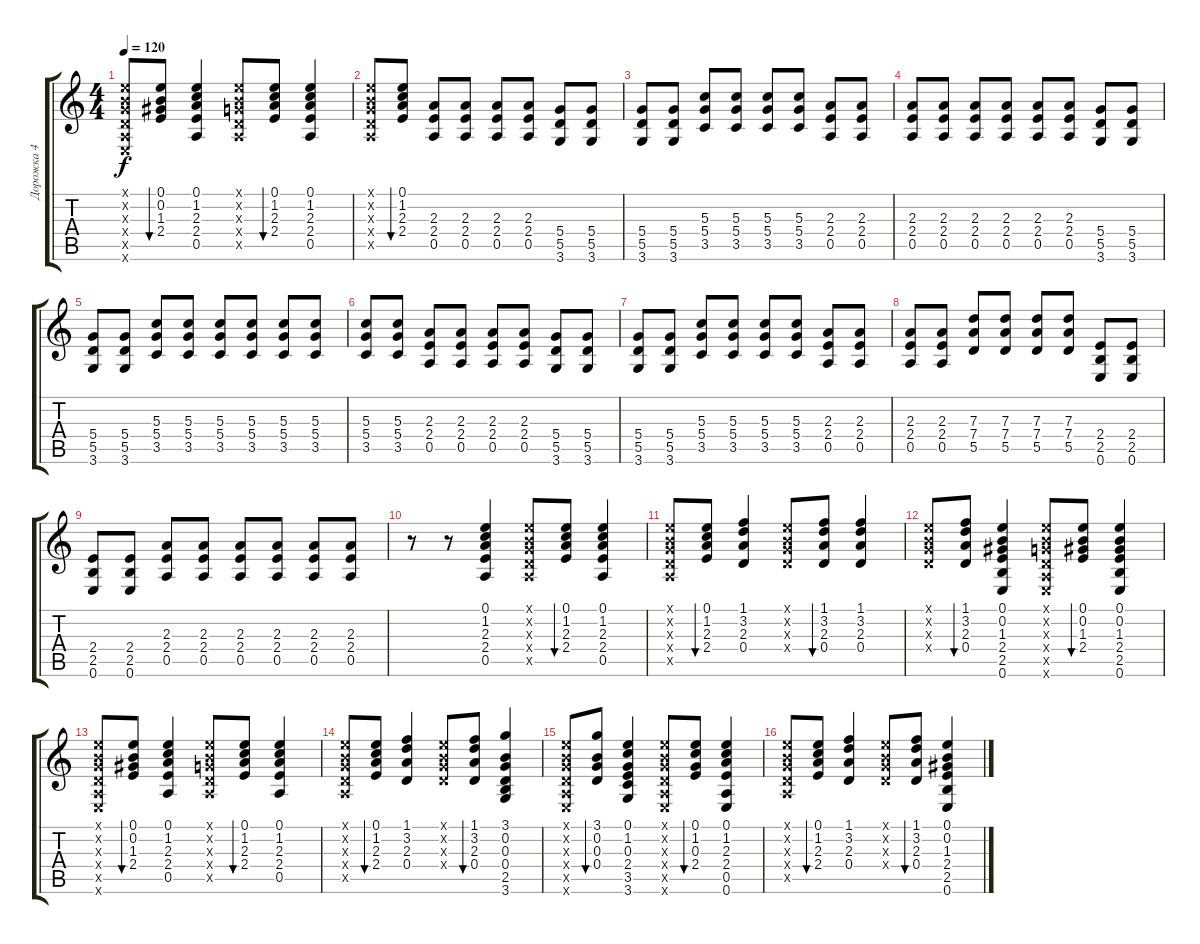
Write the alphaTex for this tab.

\track ("Дорожка 4" "Дорожка 4") {instrument acousticguitarnylon}
\staff {score tabs}
\tuning (E4 B3 G3 D3 A2 E2) {hide}
\ts (4 4)
\tempo 120
\clef g2
\ks c
(0.1{x} 0.2{x} 0.3{x} 0.4{x} 0.5{x} 0.6{x}).8{dy f} (0.1 0.2 1.3 2.4).8{bu 60} (0.1 1.2 2.3 2.4 0.5).4 (0.1{x} 0.2{x} 0.3{x} 0.4{x} 0.5{x}).8 (0.1 1.2 2.3 2.4).8{bu 60} (0.1 1.2 2.3 2.4 0.5).4 |
(0.1{x} 0.2{x} 0.3{x} 0.4{x} 0.5{x}).8 (0.1 1.2 2.3 2.4).8{bu 60} (2.3 2.4 0.5).8{instrument overdrivenguitar} (2.3 2.4 0.5).8 (2.3 2.4 0.5).8 (2.3 2.4 0.5).8 (5.4 5.5 3.6).8 (5.4 5.5 3.6).8 |
(5.4 5.5 3.6).8 (5.4 5.5 3.6).8 (5.3 5.4 3.5).8 (5.3 5.4 3.5).8 (5.3 5.4 3.5).8 (5.3 5.4 3.5).8 (2.3 2.4 0.5).8 (2.3 2.4 0.5).8 |
(2.3 2.4 0.5).8 (2.3 2.4 0.5).8 (2.3 2.4 0.5).8 (2.3 2.4 0.5).8 (2.3 2.4 0.5).8 (2.3 2.4 0.5).8 (5.4 5.5 3.6).8 (5.4 5.5 3.6).8 |
(5.4 5.5 3.6).8 (5.4 5.5 3.6).8 (5.3 5.4 3.5).8 (5.3 5.4 3.5).8 (5.3 5.4 3.5).8 (5.3 5.4 3.5).8 (5.3 5.4 3.5).8 (5.3 5.4 3.5).8 |
(5.3 5.4 3.5).8 (5.3 5.4 3.5).8 (2.3 2.4 0.5).8 (2.3 2.4 0.5).8 (2.3 2.4 0.5).8 (2.3 2.4 0.5).8 (5.4 5.5 3.6).8 (5.4 5.5 3.6).8 |
(5.4 5.5 3.6).8 (5.4 5.5 3.6).8 (5.3 5.4 3.5).8 (5.3 5.4 3.5).8 (5.3 5.4 3.5).8 (5.3 5.4 3.5).8 (2.3 2.4 0.5).8 (2.3 2.4 0.5).8 |
(2.3 2.4 0.5).8 (2.3 2.4 0.5).8 (7.3 7.4 5.5).8 (7.3 7.4 5.5).8 (7.3 7.4 5.5).8 (7.3 7.4 5.5).8 (2.4 2.5 0.6).8 (2.4 2.5 0.6).8 |
(2.4 2.5 0.6).8 (2.4 2.5 0.6).8 (2.3 2.4 0.5).8 (2.3 2.4 0.5).8 (2.3 2.4 0.5).8 (2.3 2.4 0.5).8 (2.3 2.4 0.5).8 (2.3 2.4 0.5).8 |
r.8{instrument acousticguitarnylon} r.8 (0.1 1.2 2.3 2.4 0.5).4 (0.1{x} 0.2{x} 0.3{x} 0.4{x} 0.5{x}).8 (0.1 1.2 2.3 2.4).8{bu 60} (0.1 1.2 2.3 2.4 0.5).4 |
(0.1{x} 0.2{x} 0.3{x} 0.4{x} 0.5{x}).8 (0.1 1.2 2.3 2.4).8{bu 60} (1.1 3.2 2.3 0.4).4 (0.1{x} 0.2{x} 0.3{x} 0.4{x}).8 (1.1 3.2 2.3 0.4).8{bu 60} (1.1 3.2 2.3 0.4).4 |
(0.1{x} 0.2{x} 0.3{x} 0.4{x}).8 (1.1 3.2 2.3 0.4).8{bu 60} (0.1 0.2 1.3 2.4 2.5 0.6).4 (0.1{x} 0.2{x} 0.3{x} 0.4{x} 0.5{x} 0.6{x}).8 (0.1 0.2 1.3 2.4).8{bu 60} (0.1 0.2 1.3 2.4 2.5 0.6).4 |
(0.1{x} 0.2{x} 0.3{x} 0.4{x} 0.5{x} 0.6{x}).8 (0.1 0.2 1.3 2.4).8{bu 60} (0.1 1.2 2.3 2.4 0.5).4 (0.1{x} 0.2{x} 0.3{x} 0.4{x} 0.5{x}).8 (0.1 1.2 2.3 2.4).8{bu 60} (0.1 1.2 2.3 2.4 0.5).4 |
(0.1{x} 0.2{x} 0.3{x} 0.4{x} 0.5{x}).8 (0.1 1.2 2.3 2.4).8{bu 60} (1.1 3.2 2.3 0.4).4 (0.1{x} 0.2{x} 0.3{x} 0.4{x}).8 (1.1 3.2 2.3 0.4).8{bu 60} (3.1 0.2 0.3 0.4 2.5 3.6).4 |
(0.1{x} 0.2{x} 0.3{x} 0.4{x} 0.5{x} 0.6{x}).8 (3.1 0.2 0.3 0.4).8{bu 60} (0.1 1.2 0.3 2.4 3.5 3.6).4 (0.1{x} 0.2{x} 0.3{x} 0.4{x} 0.5{x} 0.6{x}).8 (0.1 1.2 0.3 2.4).8{bu 60} (0.1 1.2 2.3 2.4 0.5 0.6).4 |
(0.1{x} 0.2{x} 0.3{x} 0.4{x} 0.5{x}).8 (0.1 1.2 2.3 2.4).8{bu 60} (1.1 3.2 2.3 0.4).4 (0.1{x} 0.2{x} 0.3{x} 0.4{x}).8 (1.1 3.2 2.3 0.4).8{bu 60} (0.1 0.2 1.3 2.4 2.5 0.6).4
